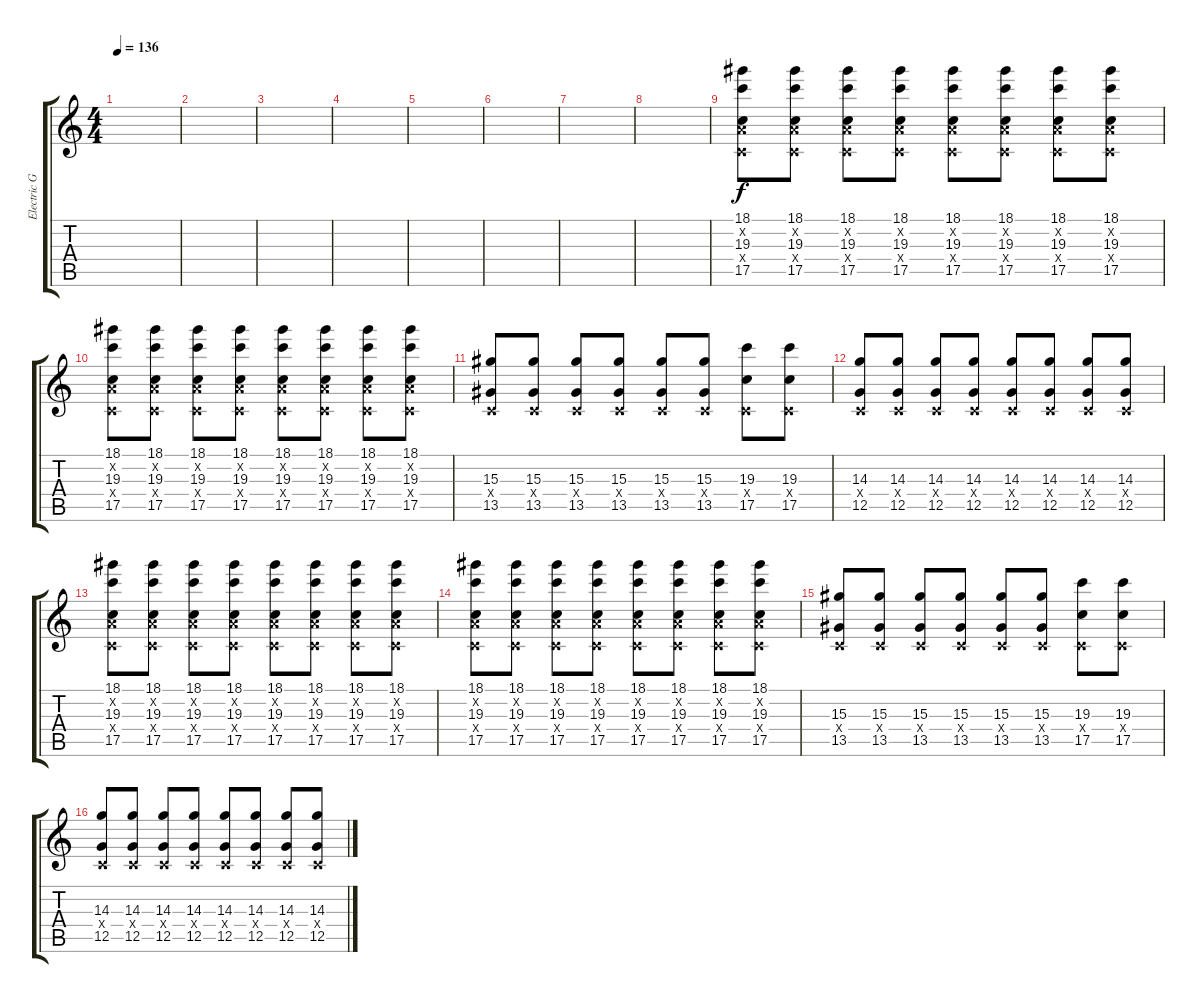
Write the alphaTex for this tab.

\track ("Electric Guitar" "Electric G") {instrument electricguitarclean}
\staff {score tabs}
\tuning (D4 A3 F3 C3 G2 C2) {hide}
\ts (4 4)
\tempo 136
\clef g2
\ks c
|
|
|
|
|
|
|
|
(18.1 0.2{x} 19.3 0.4{x} 17.5).8 (18.1 0.2{x} 19.3 0.4{x} 17.5).8 (18.1 0.2{x} 19.3 0.4{x} 17.5).8 (18.1 0.2{x} 19.3 0.4{x} 17.5).8 (18.1 0.2{x} 19.3 0.4{x} 17.5).8 (18.1 0.2{x} 19.3 0.4{x} 17.5).8 (18.1 0.2{x} 19.3 0.4{x} 17.5).8 (18.1 0.2{x} 19.3 0.4{x} 17.5).8 |
(18.1 0.2{x} 19.3 0.4{x} 17.5).8 (18.1 0.2{x} 19.3 0.4{x} 17.5).8 (18.1 0.2{x} 19.3 0.4{x} 17.5).8 (18.1 0.2{x} 19.3 0.4{x} 17.5).8 (18.1 0.2{x} 19.3 0.4{x} 17.5).8 (18.1 0.2{x} 19.3 0.4{x} 17.5).8 (18.1 0.2{x} 19.3 0.4{x} 17.5).8 (18.1 0.2{x} 19.3 0.4{x} 17.5).8 |
(15.3 0.4{x} 13.5).8 (15.3 0.4{x} 13.5).8 (15.3 0.4{x} 13.5).8 (15.3 0.4{x} 13.5).8 (15.3 0.4{x} 13.5).8 (15.3 0.4{x} 13.5).8 (19.3 0.4{x} 17.5).8 (19.3 0.4{x} 17.5).8 |
(14.3 0.4{x} 12.5).8 (14.3 0.4{x} 12.5).8 (14.3 0.4{x} 12.5).8 (14.3 0.4{x} 12.5).8 (14.3 0.4{x} 12.5).8 (14.3 0.4{x} 12.5).8 (14.3 0.4{x} 12.5).8 (14.3 0.4{x} 12.5).8 |
(18.1 0.2{x} 19.3 0.4{x} 17.5).8 (18.1 0.2{x} 19.3 0.4{x} 17.5).8 (18.1 0.2{x} 19.3 0.4{x} 17.5).8 (18.1 0.2{x} 19.3 0.4{x} 17.5).8 (18.1 0.2{x} 19.3 0.4{x} 17.5).8 (18.1 0.2{x} 19.3 0.4{x} 17.5).8 (18.1 0.2{x} 19.3 0.4{x} 17.5).8 (18.1 0.2{x} 19.3 0.4{x} 17.5).8 |
(18.1 0.2{x} 19.3 0.4{x} 17.5).8 (18.1 0.2{x} 19.3 0.4{x} 17.5).8 (18.1 0.2{x} 19.3 0.4{x} 17.5).8 (18.1 0.2{x} 19.3 0.4{x} 17.5).8 (18.1 0.2{x} 19.3 0.4{x} 17.5).8 (18.1 0.2{x} 19.3 0.4{x} 17.5).8 (18.1 0.2{x} 19.3 0.4{x} 17.5).8 (18.1 0.2{x} 19.3 0.4{x} 17.5).8 |
(15.3 0.4{x} 13.5).8 (15.3 0.4{x} 13.5).8 (15.3 0.4{x} 13.5).8 (15.3 0.4{x} 13.5).8 (15.3 0.4{x} 13.5).8 (15.3 0.4{x} 13.5).8 (19.3 0.4{x} 17.5).8 (19.3 0.4{x} 17.5).8 |
(14.3 0.4{x} 12.5).8 (14.3 0.4{x} 12.5).8 (14.3 0.4{x} 12.5).8 (14.3 0.4{x} 12.5).8 (14.3 0.4{x} 12.5).8 (14.3 0.4{x} 12.5).8 (14.3 0.4{x} 12.5).8 (14.3 0.4{x} 12.5).8
